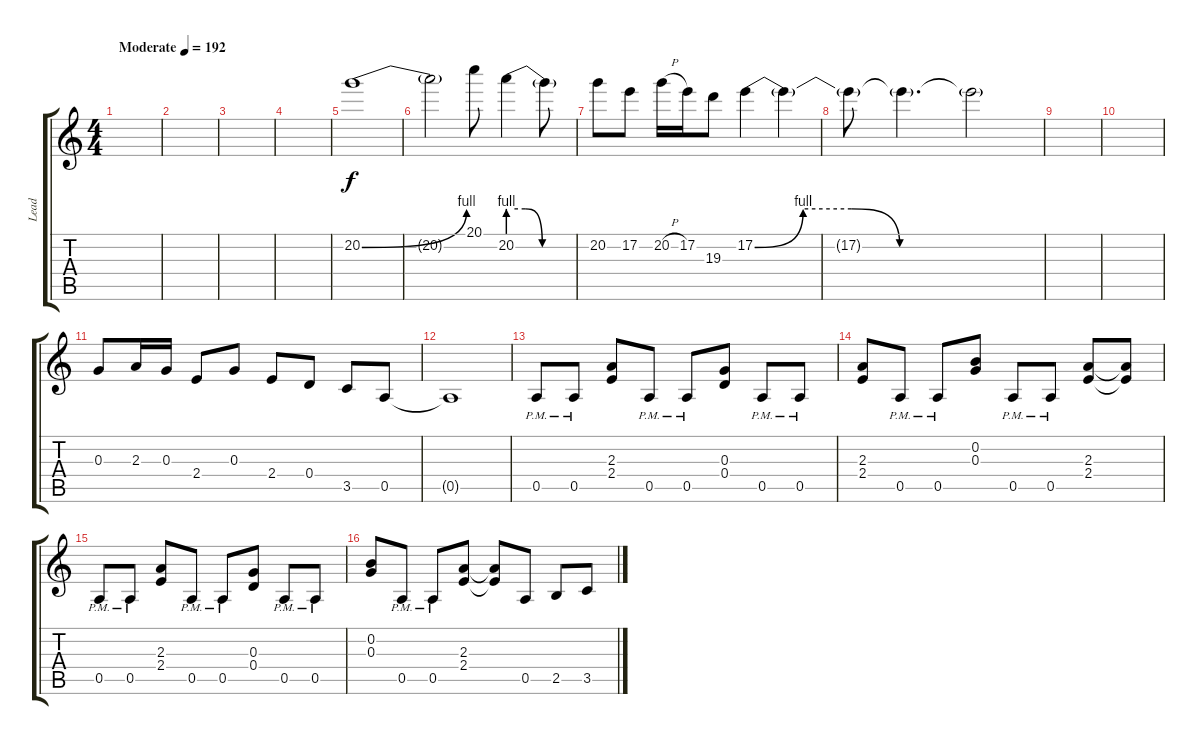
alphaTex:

\track ("Lead" "Lead") {instrument distortionguitar}
\staff {score tabs}
\tuning (E4 B3 G3 D3 A2 E2) {hide}
\ts (4 4)
\tempo (192 "Moderate")
\clef g2
\ks c
|
|
|
|
20.2{be (bend 0 0 60 4)}.1 |
20.2{t}.2 20.1.8 20.2{be (custom 0 4 15 4 30 0 60 0)}.4 20.2{t}.8 |
20.2.8 17.2.8 20.2{h}.16 17.2.16 19.3.8 17.2{be (custom 0 0 10 4 20 4 30 0 60 0)}.4 17.2{t}.4 |
17.2{t}.8 17.2{t}.4{d} 17.2{t}.2 |
|
|
0.3.8 2.3.16 0.3.16 2.4.8 0.3.8 2.4.8 0.4.8 3.5.8 0.5.8 |
0.5{t}.1 |
0.5{pm}.8 0.5{pm}.8 (2.3 2.4).8 0.5{pm}.8 0.5{pm}.8 (0.3 0.4).8 0.5{pm}.8 0.5{pm}.8 |
(2.3 2.4).8 0.5{pm}.8 0.5{pm}.8 (0.2 0.3).8 0.5{pm}.8 0.5{pm}.8 (2.3 2.4).8 (2.3{t} 2.4{t}).8 |
0.5{pm}.8 0.5{pm}.8 (2.3 2.4).8 0.5{pm}.8 0.5{pm}.8 (0.3 0.4).8 0.5{pm}.8 0.5{pm}.8 |
(0.2 0.3).8 0.5{pm}.8 0.5{pm}.8 (2.3 2.4).8 (2.3{t} 2.4{t}).8 0.5.8 2.5.8 3.5.8
